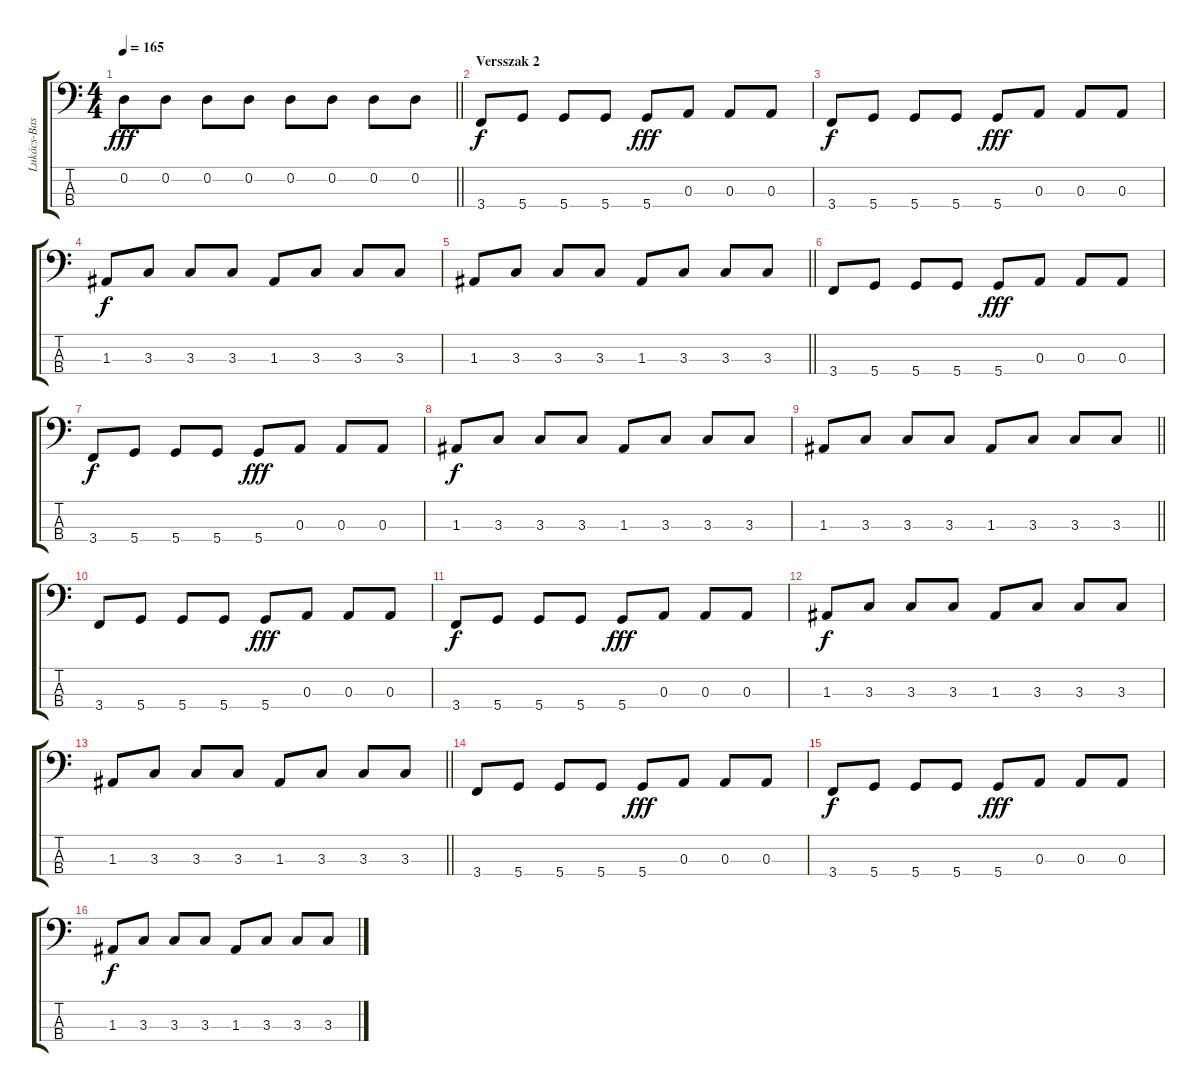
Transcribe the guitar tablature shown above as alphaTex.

\track ("Lukács-Bass" "Lukács-Bas") {instrument electricbassfinger}
\staff {score tabs}
\tuning (G2 D2 A1 D1) {hide}
\ts (4 4)
\tempo 165
\clef f4
\barLineRight lightlight
\ks c
0.2.8{dy fff} 0.2.8 0.2.8 0.2.8 0.2.8 0.2.8 0.2.8 0.2.8 |
\section ("" "Versszak 2")
3.4.8{dy f} 5.4.8 5.4.8 5.4.8 5.4.8{dy fff} 0.3.8 0.3.8 0.3.8 |
3.4.8{dy f} 5.4.8 5.4.8 5.4.8 5.4.8{dy fff} 0.3.8 0.3.8 0.3.8 |
1.3.8{dy f} 3.3.8 3.3.8 3.3.8 1.3.8 3.3.8 3.3.8 3.3.8 |
\barLineRight lightlight
1.3.8 3.3.8 3.3.8 3.3.8 1.3.8 3.3.8 3.3.8 3.3.8 |
3.4.8 5.4.8 5.4.8 5.4.8 5.4.8{dy fff} 0.3.8 0.3.8 0.3.8 |
3.4.8{dy f} 5.4.8 5.4.8 5.4.8 5.4.8{dy fff} 0.3.8 0.3.8 0.3.8 |
1.3.8{dy f} 3.3.8 3.3.8 3.3.8 1.3.8 3.3.8 3.3.8 3.3.8 |
\barLineRight lightlight
1.3.8 3.3.8 3.3.8 3.3.8 1.3.8 3.3.8 3.3.8 3.3.8 |
3.4.8 5.4.8 5.4.8 5.4.8 5.4.8{dy fff} 0.3.8 0.3.8 0.3.8 |
3.4.8{dy f} 5.4.8 5.4.8 5.4.8 5.4.8{dy fff} 0.3.8 0.3.8 0.3.8 |
1.3.8{dy f} 3.3.8 3.3.8 3.3.8 1.3.8 3.3.8 3.3.8 3.3.8 |
\barLineRight lightlight
1.3.8 3.3.8 3.3.8 3.3.8 1.3.8 3.3.8 3.3.8 3.3.8 |
3.4.8 5.4.8 5.4.8 5.4.8 5.4.8{dy fff} 0.3.8 0.3.8 0.3.8 |
3.4.8{dy f} 5.4.8 5.4.8 5.4.8 5.4.8{dy fff} 0.3.8 0.3.8 0.3.8 |
1.3.8{dy f} 3.3.8 3.3.8 3.3.8 1.3.8 3.3.8 3.3.8 3.3.8
